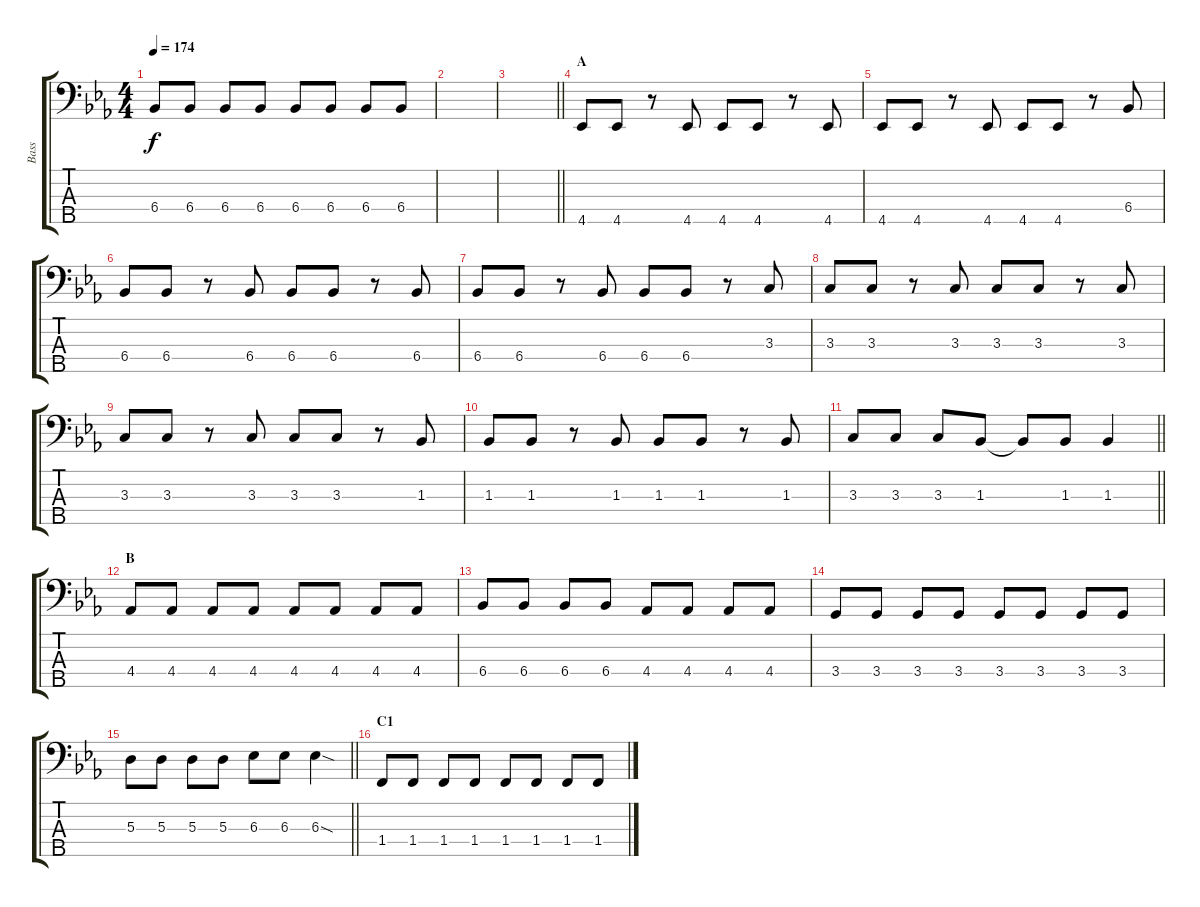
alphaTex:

\track ("Bass" "Bass") {instrument electricbassfinger}
\staff {score tabs}
\tuning (G2 D2 A1 E1 B0) {hide}
\ts (4 4)
\tempo 174
\clef f4
\ks eb
6.4.8{dy f} 6.4.8 6.4.8 6.4.8 6.4.8 6.4.8 6.4.8 6.4.8 |
|
\barLineRight lightlight
|
\section ("" "A")
4.5.8 4.5.8 r.8 4.5.8 4.5.8 4.5.8 r.8 4.5.8 |
4.5.8 4.5.8 r.8 4.5.8 4.5.8 4.5.8 r.8 6.4.8 |
6.4.8 6.4.8 r.8 6.4.8 6.4.8 6.4.8 r.8 6.4.8 |
6.4.8 6.4.8 r.8 6.4.8 6.4.8 6.4.8 r.8 3.3.8 |
3.3.8 3.3.8 r.8 3.3.8 3.3.8 3.3.8 r.8 3.3.8 |
3.3.8 3.3.8 r.8 3.3.8 3.3.8 3.3.8 r.8 1.3.8 |
1.3.8 1.3.8 r.8 1.3.8 1.3.8 1.3.8 r.8 1.3.8 |
\barLineRight lightlight
3.3.8 3.3.8 3.3.8 1.3.8 1.3{t}.8 1.3.8 1.3.4 |
\section ("" "B")
4.4.8 4.4.8 4.4.8 4.4.8 4.4.8 4.4.8 4.4.8 4.4.8 |
6.4.8 6.4.8 6.4.8 6.4.8 4.4.8 4.4.8 4.4.8 4.4.8 |
3.4.8 3.4.8 3.4.8 3.4.8 3.4.8 3.4.8 3.4.8 3.4.8 |
\barLineRight lightlight
5.3.8 5.3.8 5.3.8 5.3.8 6.3.8 6.3.8 6.3{sod}.4 |
\section ("" "C1")
1.4.8 1.4.8 1.4.8 1.4.8 1.4.8 1.4.8 1.4.8 1.4.8
